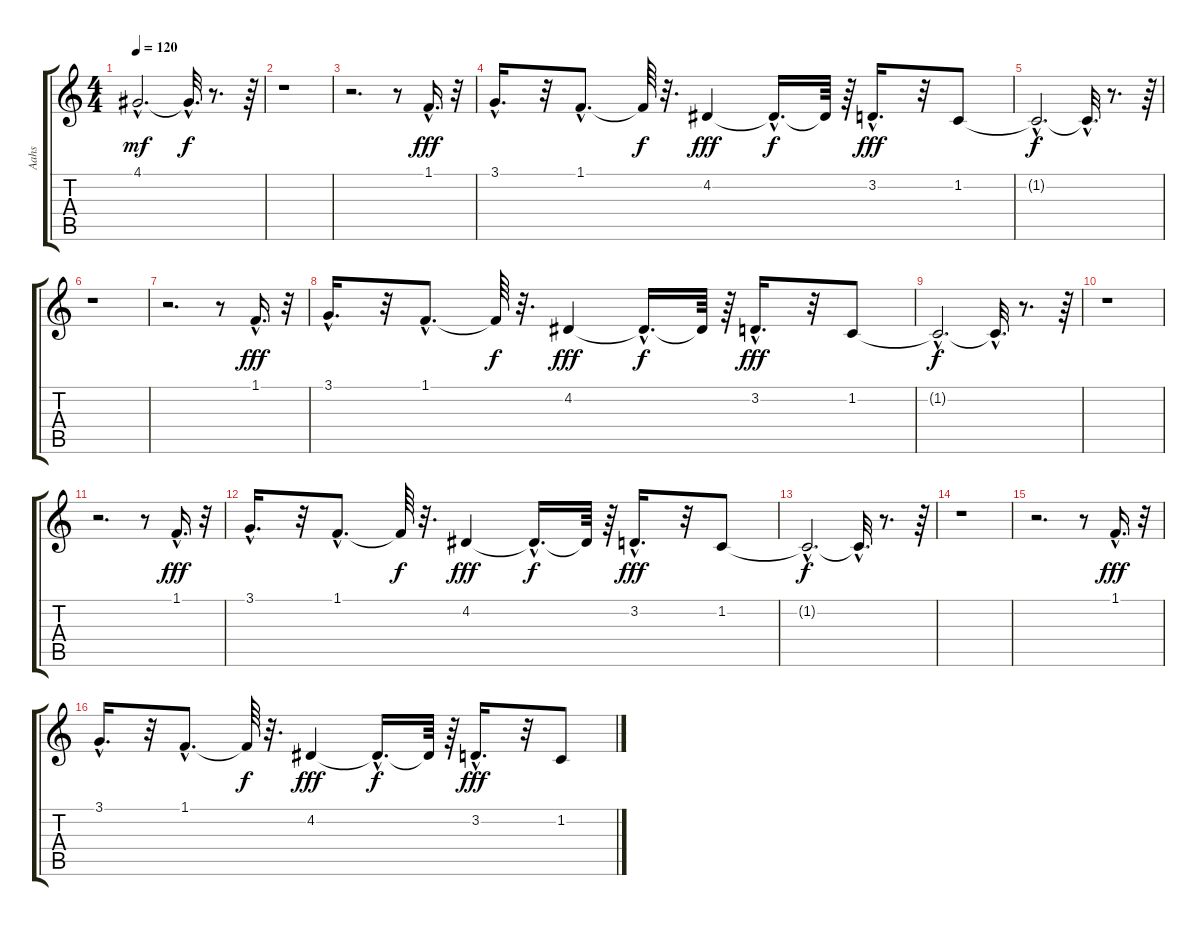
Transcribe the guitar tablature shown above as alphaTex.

\track ("Aahs" "Aahs") {instrument choiraahs}
\staff {score tabs}
\tuning (E4 B3 G3 D3 A2 E2) {hide}
\ts (4 4)
\tempo 120
\clef g2
\ks c
4.1{hac}.2{d dy mf} 4.1{hac t}.32{d dy f} r.8{d} r.64 |
r.1 |
r.2{d} r.8 1.1{hac}.16{d dy fff} r.32 |
3.1{hac}.16{d} r.32 1.1{hac}.8{d} 1.1{t}.64{dy f} r.32{d} 4.2.4{dy fff} 4.2{hac t}.16{d dy f} 4.2{t}.64 r.64 3.2{hac}.16{d dy fff} r.32 1.2.8 |
1.2{hac t}.2{d dy f} 1.2{hac t}.32{d} r.8{d} r.64 |
r.1 |
r.2{d} r.8 1.1{hac}.16{d dy fff} r.32 |
3.1{hac}.16{d} r.32 1.1{hac}.8{d} 1.1{t}.64{dy f} r.32{d} 4.2.4{dy fff} 4.2{hac t}.16{d dy f} 4.2{t}.64 r.64 3.2{hac}.16{d dy fff} r.32 1.2.8 |
1.2{hac t}.2{d dy f} 1.2{hac t}.32{d} r.8{d} r.64 |
r.1 |
r.2{d} r.8 1.1{hac}.16{d dy fff} r.32 |
3.1{hac}.16{d} r.32 1.1{hac}.8{d} 1.1{t}.64{dy f} r.32{d} 4.2.4{dy fff} 4.2{hac t}.16{d dy f} 4.2{t}.64 r.64 3.2{hac}.16{d dy fff} r.32 1.2.8 |
1.2{hac t}.2{d dy f} 1.2{hac t}.32{d} r.8{d} r.64 |
r.1 |
r.2{d} r.8 1.1{hac}.16{d dy fff} r.32 |
3.1{hac}.16{d} r.32 1.1{hac}.8{d} 1.1{t}.64{dy f} r.32{d} 4.2.4{dy fff} 4.2{hac t}.16{d dy f} 4.2{t}.64 r.64 3.2{hac}.16{d dy fff} r.32 1.2.8
